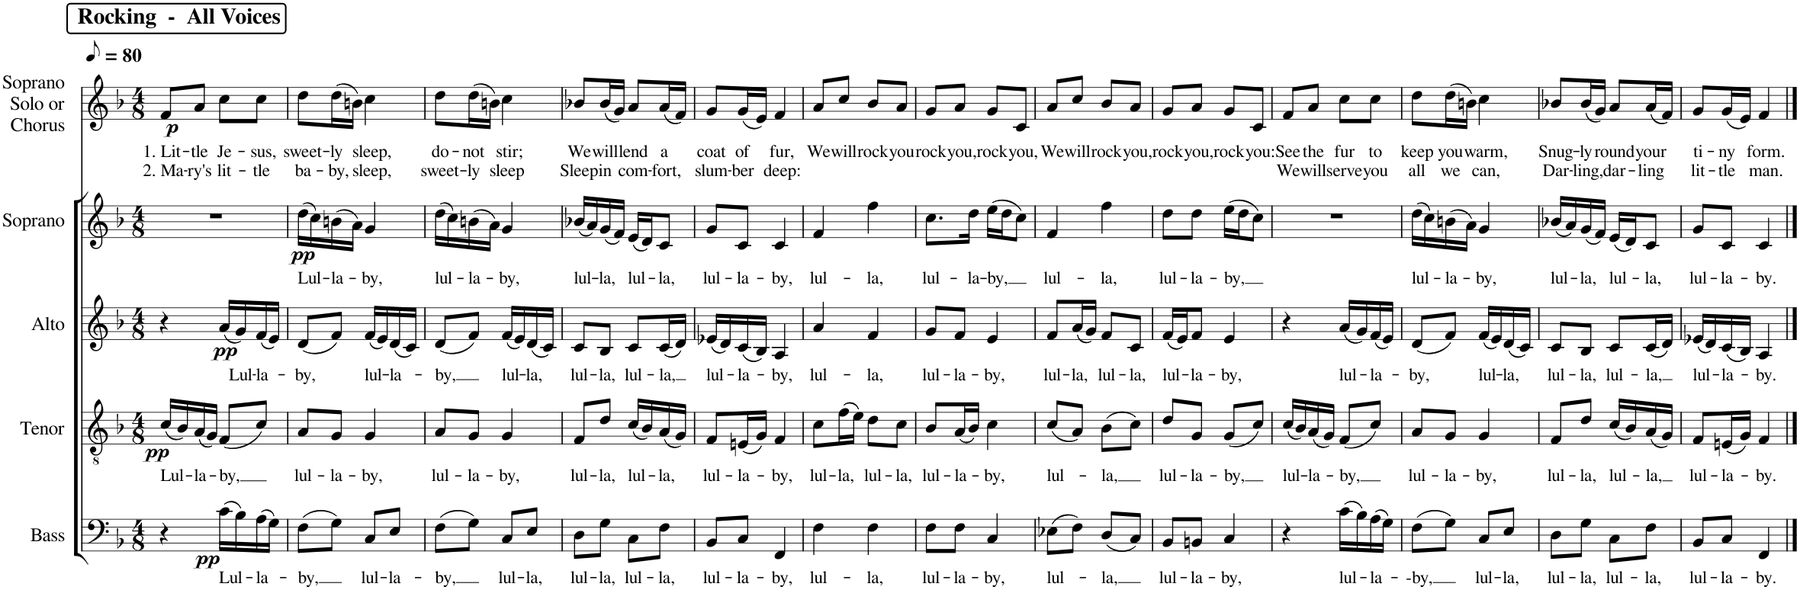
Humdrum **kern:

**kern	**text	**dynam	**kern	**text	**dynam	**kern	**text	**dynam	**kern	**text	**dynam	**kern	**text	**text	**dynam
*part5	*part5	*part5	*part4	*part4	*part4	*part3	*part3	*part3	*part2	*part2	*part2	*part1	*part1	*part1	*part1
*staff5	*staff5	*staff5	*staff4	*staff4	*staff4	*staff3	*staff3	*staff3	*staff2	*staff2	*staff2	*staff1	*staff1	*staff1	*staff1
*I"Bass	*	*	*I"Tenor	*	*	*I"Alto	*	*	*I"Soprano	*	*	*I"Soprano Solo or Chorus	*	*	*
*I'B.	*	*	*I'T.	*	*	*I'A.	*	*	*I'S.	*	*	*I'S Ch	*	*	*
*clefF4	*	*	*clefGv2	*	*	*clefG2	*	*	*clefG2	*	*	*clefG2	*	*	*
*k[b-]	*	*	*k[b-]	*	*	*k[b-]	*	*	*k[b-]	*	*	*k[b-]	*	*	*
*M4/8	*	*	*M4/8	*	*	*M4/8	*	*	*M4/8	*	*	*M4/8	*	*	*
*MM40	*	*	*MM40	*	*	*MM40	*	*	*MM40	*	*	*MM40	*	*	*
!!LO:REH:place=s1:a:B:cj:fs=14:t=Rocking  -  All Voices
=1	=1	=1	=1	=1	=1	=1	=1	=1	=1	=1	=1	=1	=1	=1	=1
!	!	!	!	!LO:LY:b	!LO:DY:b	!	!	!	!	!	!	!	!LO:LY:b	!LO:LY:b	!LO:DY:b
4r	.	.	(16c/LL	Lul-	pp	4r	.	.	2r	.	.	8f/L	1. Lit-	2. Ma-	p
.	.	.	16B-/)	.	.	.	.	.	.	.	.	.	.	.	.
!	!	!	!	!LO:LY:b	!	!	!	!	!	!	!	!	!LO:LY:b	!LO:LY:b	!
.	.	.	(16A/	-la-	.	.	.	.	.	.	.	8a/J	-tle	-ry's	.
.	.	.	16G/JJ)	.	.	.	.	.	.	.	.	.	.	.	.
!	!LO:LY:b	!LO:DY:b	!	!LO:LY:b	!	!	!	!LO:DY:b	!	!	!	!	!LO:LY:b	!LO:LY:b	!
(16c\LL	Lul-	pp	(8F/L	-by,	.	(16a/LL	.	pp	.	.	.	8cc\L	Je-	lit-	.
!	!	!	!	!	!	!	!LO:LY:b	!	!	!	!	!	!	!	!
16B-\)	.	.	.	.	.	16g/)	Lul-	.	.	.	.	.	.	.	.
!	!LO:LY:b	!	!	!	!	!	!LO:LY:b	!	!	!	!	!	!LO:LY:b	!LO:LY:b	!
(16A\	-la-	.	8c/J)	.	.	(16f/	-la-	.	.	.	.	8cc\J	-sus,	-tle	.
16G\JJ)	.	.	.	.	.	16e/JJ)	.	.	.	.	.	.	.	.	.
=2	=2	=2	=2	=2	=2	=2	=2	=2	=2	=2	=2	=2	=2	=2	=2
!	!LO:LY:b	!	!	!LO:LY:b	!	!	!LO:LY:b	!	!	!LO:LY:b	!LO:DY:b	!	!LO:LY:b	!LO:LY:b	!
(8F\L	-by,	.	8A/L	lul-	.	(8d/L	-by,	.	(16dd\LL	Lul-	pp	8dd\L	sweet-	ba-	.
.	.	.	.	.	.	.	.	.	16cc\)	.	.	.	.	.	.
!	!	!	!	!LO:LY:b	!	!	!	!	!	!LO:LY:b	!	!	!LO:LY:b	!LO:LY:b	!
8G\J)	.	.	8G/J	-la-	.	8f/J)	.	.	(16bn\	-la-	.	(16dd\L	-ly	-by,	.
.	.	.	.	.	.	.	.	.	16a\JJ)	.	.	16bn\JJ)	.	.	.
!	!LO:LY:b	!	!	!LO:LY:b	!	!	!LO:LY:b	!	!	!LO:LY:b	!	!	!LO:LY:b	!LO:LY:b	!
8C/L	lul-	.	4G/	-by,	.	(16f/LL	lul-	.	4g/	-by,	.	4cc\	sleep,	sleep,	.
.	.	.	.	.	.	16e/)	.	.	.	.	.	.	.	.	.
!	!LO:LY:b	!	!	!	!	!	!LO:LY:b	!	!	!	!	!	!	!	!
8E/J	-la-	.	.	.	.	(16d/	-la-	.	.	.	.	.	.	.	.
.	.	.	.	.	.	16c/JJ)	.	.	.	.	.	.	.	.	.
=3	=3	=3	=3	=3	=3	=3	=3	=3	=3	=3	=3	=3	=3	=3	=3
!	!LO:LY:b	!	!	!LO:LY:b	!	!	!LO:LY:b	!	!	!LO:LY:b	!	!	!LO:LY:b	!LO:LY:b	!
(8F\L	-by,	.	8A/L	lul-	.	(8d/L	-by,	.	(16dd\LL	lul-	.	8dd\L	do-	sweet-	.
.	.	.	.	.	.	.	.	.	16cc\)	.	.	.	.	.	.
!	!	!	!	!LO:LY:b	!	!	!	!	!	!LO:LY:b	!	!	!LO:LY:b	!LO:LY:b	!
8G\J)	.	.	8G/J	-la-	.	8f/J)	.	.	(16bn\	-la-	.	(16dd\L	-not	-ly	.
.	.	.	.	.	.	.	.	.	16a\JJ)	.	.	16bn\JJ)	.	.	.
!	!LO:LY:b	!	!	!LO:LY:b	!	!	!LO:LY:b	!	!	!LO:LY:b	!	!	!LO:LY:b	!LO:LY:b	!
8C/L	lul-	.	4G/	-by,	.	(16f/LL	lul-	.	4g/	-by,	.	4cc\	stir;	sleep	.
.	.	.	.	.	.	16e/)	.	.	.	.	.	.	.	.	.
!	!LO:LY:b	!	!	!	!	!	!LO:LY:b	!	!	!	!	!	!	!	!
8E/J	-la,	.	.	.	.	(16d/	-la,	.	.	.	.	.	.	.	.
.	.	.	.	.	.	16c/JJ)	.	.	.	.	.	.	.	.	.
=4	=4	=4	=4	=4	=4	=4	=4	=4	=4	=4	=4	=4	=4	=4	=4
!	!LO:LY:b	!	!	!LO:LY:b	!	!	!LO:LY:b	!	!	!LO:LY:b	!	!	!LO:LY:b	!LO:LY:b	!
8D\L	lul-	.	8F/L	lul-	.	8c/L	lul-	.	(16b-X/LL	lul-	.	8b-X/L	We	Sleep	.
.	.	.	.	.	.	.	.	.	16a/)	.	.	.	.	.	.
!	!LO:LY:b	!	!	!LO:LY:b	!	!	!LO:LY:b	!	!	!LO:LY:b	!	!	!LO:LY:b	!LO:LY:b	!
8G\J	-la,	.	8d/J	-la,	.	8B-/J	-la,	.	(16g/	-la,	.	(16b-/L	will	in	.
.	.	.	.	.	.	.	.	.	16f/JJ)	.	.	16g/JJ)	.	.	.
!	!LO:LY:b	!	!	!LO:LY:b	!	!	!LO:LY:b	!	!	!LO:LY:b	!	!	!LO:LY:b	!LO:LY:b	!
8C\L	lul-	.	(16c/LL	lul-	.	8c/L	lul-	.	(16e/LL	lul-	.	8a/L	lend	com-	.
.	.	.	16B-/)	.	.	.	.	.	16d/J)	.	.	.	.	.	.
!	!LO:LY:b	!	!	!LO:LY:b	!	!	!LO:LY:b	!	!	!LO:LY:b	!	!	!LO:LY:b	!LO:LY:b	!
8F\J	-la,	.	(16A/	-la,	.	(16c/L	-la,	.	8c/J	-la,	.	(16a/L	a	-fort,	.
.	.	.	16G/JJ)	.	.	16d/JJ)	.	.	.	.	.	16f/JJ)	.	.	.
=5	=5	=5	=5	=5	=5	=5	=5	=5	=5	=5	=5	=5	=5	=5	=5
!	!LO:LY:b	!	!	!LO:LY:b	!	!	!LO:LY:b	!	!	!LO:LY:b	!	!	!LO:LY:b	!LO:LY:b	!
8BB-/L	lul-	.	8F/L	lul-	.	(16e-X/LL	lul-	.	8g/L	lul-	.	8g/L	coat	slum-	.
.	.	.	.	.	.	16d/)	.	.	.	.	.	.	.	.	.
!	!LO:LY:b	!	!	!LO:LY:b	!	!	!LO:LY:b	!	!	!LO:LY:b	!	!	!LO:LY:b	!LO:LY:b	!
8C/J	-la-	.	(16En/L	-la-	.	(16c/	-la-	.	8c/J	-la-	.	(16g/L	of	-ber	.
.	.	.	16G/JJ)	.	.	16B-/JJ)	.	.	.	.	.	16e/JJ)	.	.	.
!	!LO:LY:b	!	!	!LO:LY:b	!	!	!LO:LY:b	!	!	!LO:LY:b	!	!	!LO:LY:b	!LO:LY:b	!
4FF/	-by,	.	4F/	-by,	.	4A/	-by,	.	4c/	-by,	.	4f/	fur,	deep:	.
=6	=6	=6	=6	=6	=6	=6	=6	=6	=6	=6	=6	=6	=6	=6	=6
!	!LO:LY:b	!	!	!LO:LY:b	!	!	!LO:LY:b	!	!	!LO:LY:b	!	!	!LO:LY:b	!	!
4F\	lul-	.	8c\L	lul-	.	4a/	lul-	.	4f/	lul-	.	8a/L	We	.	.
!	!	!	!	!LO:LY:b	!	!	!	!	!	!	!	!	!LO:LY:b	!	!
.	.	.	(16f\L	-la,	.	.	.	.	.	.	.	8cc/J	will	.	.
.	.	.	16e\JJ)	.	.	.	.	.	.	.	.	.	.	.	.
!	!LO:LY:b	!	!	!LO:LY:b	!	!	!LO:LY:b	!	!	!LO:LY:b	!	!	!LO:LY:b	!	!
4F\	-la,	.	8d\L	lul-	.	4f/	-la,	.	4ff\	-la,	.	8b-/L	rock	.	.
!	!	!	!	!LO:LY:b	!	!	!	!	!	!	!	!	!LO:LY:b	!	!
.	.	.	8c\J	-la,	.	.	.	.	.	.	.	8a/J	you	.	.
=7	=7	=7	=7	=7	=7	=7	=7	=7	=7	=7	=7	=7	=7	=7	=7
!	!LO:LY:b	!	!	!LO:LY:b	!	!	!LO:LY:b	!	!	!LO:LY:b	!	!	!LO:LY:b	!	!
8F\L	lul-	.	8B-/L	lul-	.	8g/L	lul-	.	8.cc\L	lul-	.	8g/L	rock	.	.
!	!LO:LY:b	!	!	!LO:LY:b	!	!	!LO:LY:b	!	!	!	!	!	!LO:LY:b	!	!
8F\J	-la-	.	(16A/L	-la-	.	8f/J	-la-	.	.	.	.	8a/J	you,	.	.
!	!	!	!	!	!	!	!	!	!	!LO:LY:b	!	!	!	!	!
.	.	.	16B-/JJ)	.	.	.	.	.	16dd\Jk	-la-	.	.	.	.	.
!	!LO:LY:b	!	!	!LO:LY:b	!	!	!LO:LY:b	!	!	!LO:LY:b	!	!	!LO:LY:b	!	!
4C/	-by,	.	4c\	-by,	.	4e/	-by,	.	(16ee\LL	-by,	.	8g/L	rock	.	.
.	.	.	.	.	.	.	.	.	16dd\J	.	.	.	.	.	.
!	!	!	!	!	!	!	!	!	!	!	!	!	!LO:LY:b	!	!
.	.	.	.	.	.	.	.	.	8cc\J)	.	.	8c/J	you,	.	.
=8	=8	=8	=8	=8	=8	=8	=8	=8	=8	=8	=8	=8	=8	=8	=8
!	!LO:LY:b	!	!	!LO:LY:b	!	!	!LO:LY:b	!	!	!LO:LY:b	!	!	!LO:LY:b	!	!
(8E-X\L	lul-	.	(8c/L	lul-	.	8f/L	lul-	.	4f/	lul-	.	8a/L	We	.	.
!	!	!	!	!	!	!	!LO:LY:b	!	!	!	!	!	!LO:LY:b	!	!
8F\J)	.	.	8A/J)	.	.	(16a/L	-la,	.	.	.	.	8cc/J	will	.	.
.	.	.	.	.	.	16g/JJ)	.	.	.	.	.	.	.	.	.
!	!LO:LY:b	!	!	!LO:LY:b	!	!	!LO:LY:b	!	!	!LO:LY:b	!	!	!LO:LY:b	!	!
(8D/L	-la,	.	(8B-\L	-la,	.	8f/L	lul-	.	4ff\	-la,	.	8b-/L	rock	.	.
!	!	!	!	!	!	!	!LO:LY:b	!	!	!	!	!	!LO:LY:b	!	!
8C/J)	.	.	8c\J)	.	.	8c/J	-la,	.	.	.	.	8a/J	you,	.	.
=9	=9	=9	=9	=9	=9	=9	=9	=9	=9	=9	=9	=9	=9	=9	=9
!	!LO:LY:b	!	!	!LO:LY:b	!	!	!LO:LY:b	!	!	!LO:LY:b	!	!	!LO:LY:b	!	!
8BB-/L	lul-	.	8d/L	lul-	.	(16f/LL	lul-	.	8dd\L	lul-	.	8g/L	rock	.	.
.	.	.	.	.	.	16e/J)	.	.	.	.	.	.	.	.	.
!	!LO:LY:b	!	!	!LO:LY:b	!	!	!LO:LY:b	!	!	!LO:LY:b	!	!	!LO:LY:b	!	!
8BBn/J	-la-	.	8G/J	-la-	.	8f/J	-la-	.	8dd\J	-la-	.	8a/J	you,	.	.
!	!LO:LY:b	!	!	!LO:LY:b	!	!	!LO:LY:b	!	!	!LO:LY:b	!	!	!LO:LY:b	!	!
4C/	-by,	.	(8G/L	-by,	.	4e/	-by,	.	(16ee\LL	-by,	.	8g/L	rock	.	.
.	.	.	.	.	.	.	.	.	16dd\J	.	.	.	.	.	.
!	!	!	!	!	!	!	!	!	!	!	!	!	!LO:LY:b	!	!
.	.	.	8c/J)	.	.	.	.	.	8cc\J)	.	.	8c/J	you:	.	.
=10	=10	=10	=10	=10	=10	=10	=10	=10	=10	=10	=10	=10	=10	=10	=10
!	!	!	!	!LO:LY:b	!	!	!	!	!	!	!	!	!LO:LY:b	!LO:LY:b	!
4r	.	.	(16c/LL	lul-	.	4r	.	.	2r	.	.	8f/L	See	We	.
.	.	.	16B-/)	.	.	.	.	.	.	.	.	.	.	.	.
!	!	!	!	!LO:LY:b	!	!	!	!	!	!	!	!	!LO:LY:b	!LO:LY:b	!
.	.	.	(16A/	-la-	.	.	.	.	.	.	.	8a/J	the	will	.
.	.	.	16G/JJ)	.	.	.	.	.	.	.	.	.	.	.	.
!	!LO:LY:b	!	!	!LO:LY:b	!	!	!LO:LY:b	!	!	!	!	!	!LO:LY:b	!LO:LY:b	!
(16c\LL	lul-	.	(8F/L	-by,	.	(16a/LL	lul-	.	.	.	.	8cc\L	fur	serve	.
16B-\)	.	.	.	.	.	16g/)	.	.	.	.	.	.	.	.	.
!	!LO:LY:b	!	!	!	!	!	!LO:LY:b	!	!	!	!	!	!LO:LY:b	!LO:LY:b	!
(16A\	-la-	.	8c/J)	.	.	(16f/	-la-	.	.	.	.	8cc\J	to	you	.
16G\JJ)	.	.	.	.	.	16e/JJ)	.	.	.	.	.	.	.	.	.
=11	=11	=11	=11	=11	=11	=11	=11	=11	=11	=11	=11	=11	=11	=11	=11
!	!LO:LY:b	!	!	!LO:LY:b	!	!	!LO:LY:b	!	!	!LO:LY:b	!	!	!LO:LY:b	!LO:LY:b	!
(8F\L	--by,	.	8A/L	lul-	.	(8d/L	-by,	.	(16dd\LL	lul-	.	8dd\L	keep	all	.
.	.	.	.	.	.	.	.	.	16cc\)	.	.	.	.	.	.
!	!	!	!	!LO:LY:b	!	!	!	!	!	!LO:LY:b	!	!	!LO:LY:b	!LO:LY:b	!
8G\J)	.	.	8G/J	-la-	.	8f/J)	.	.	(16bn\	-la-	.	(16dd\L	you	we	.
.	.	.	.	.	.	.	.	.	16a\JJ)	.	.	16bn\JJ)	.	.	.
!	!LO:LY:b	!	!	!LO:LY:b	!	!	!LO:LY:b	!	!	!LO:LY:b	!	!	!LO:LY:b	!LO:LY:b	!
8C/L	lul-	.	4G/	-by,	.	(16f/LL	lul-	.	4g/	-by,	.	4cc\	warm,	can,	.
.	.	.	.	.	.	16e/)	.	.	.	.	.	.	.	.	.
!	!LO:LY:b	!	!	!	!	!	!LO:LY:b	!	!	!	!	!	!	!	!
8E/J	-la,	.	.	.	.	(16d/	-la,	.	.	.	.	.	.	.	.
.	.	.	.	.	.	16c/JJ)	.	.	.	.	.	.	.	.	.
=12	=12	=12	=12	=12	=12	=12	=12	=12	=12	=12	=12	=12	=12	=12	=12
!	!LO:LY:b	!	!	!LO:LY:b	!	!	!LO:LY:b	!	!	!LO:LY:b	!	!	!LO:LY:b	!LO:LY:b	!
8D\L	lul-	.	8F/L	lul-	.	8c/L	lul-	.	(16b-X/LL	lul-	.	8b-X/L	Snug-	Dar-	.
.	.	.	.	.	.	.	.	.	16a/)	.	.	.	.	.	.
!	!LO:LY:b	!	!	!LO:LY:b	!	!	!LO:LY:b	!	!	!LO:LY:b	!	!	!LO:LY:b	!LO:LY:b	!
8G\J	-la,	.	8d/J	-la,	.	8B-/J	-la,	.	(16g/	-la,	.	(16b-/L	-ly	-ling,	.
.	.	.	.	.	.	.	.	.	16f/JJ)	.	.	16g/JJ)	.	.	.
!	!LO:LY:b	!	!	!LO:LY:b	!	!	!LO:LY:b	!	!	!LO:LY:b	!	!	!LO:LY:b	!LO:LY:b	!
8C\L	lul-	.	(16c/LL	lul-	.	8c/L	lul-	.	(16e/LL	lul-	.	8a/L	round	dar-	.
.	.	.	16B-/)	.	.	.	.	.	16d/J)	.	.	.	.	.	.
!	!LO:LY:b	!	!	!LO:LY:b	!	!	!LO:LY:b	!	!	!LO:LY:b	!	!	!LO:LY:b	!LO:LY:b	!
8F\J	-la,	.	(16A/	-la,	.	(16c/L	-la,	.	8c/J	-la,	.	(16a/L	your	-ling	.
.	.	.	16G/JJ)	.	.	16d/JJ)	.	.	.	.	.	16f/JJ)	.	.	.
=13	=13	=13	=13	=13	=13	=13	=13	=13	=13	=13	=13	=13	=13	=13	=13
!	!LO:LY:b	!	!	!LO:LY:b	!	!	!LO:LY:b	!	!	!LO:LY:b	!	!	!LO:LY:b	!LO:LY:b	!
8BB-/L	lul-	.	8F/L	lul-	.	(16e-X/LL	lul-	.	8g/L	lul-	.	8g/L	ti-	lit-	.
.	.	.	.	.	.	16d/)	.	.	.	.	.	.	.	.	.
!	!LO:LY:b	!	!	!LO:LY:b	!	!	!LO:LY:b	!	!	!LO:LY:b	!	!	!LO:LY:b	!LO:LY:b	!
8C/J	-la-	.	(16En/L	-la-	.	(16c/	-la-	.	8c/J	-la-	.	(16g/L	-ny	-tle	.
.	.	.	16G/JJ)	.	.	16B-/JJ)	.	.	.	.	.	16e/JJ)	.	.	.
!	!LO:LY:b	!	!	!LO:LY:b	!	!	!LO:LY:b	!	!	!LO:LY:b	!	!	!LO:LY:b	!LO:LY:b	!
4FF/	-by.	.	4F/	-by.	.	4A/	-by.	.	4c/	-by.	.	4f/	form.	man.	.
==	==	==	==	==	==	==	==	==	==	==	==	==	==	==	==
*-	*-	*-	*-	*-	*-	*-	*-	*-	*-	*-	*-	*-	*-	*-	*-
